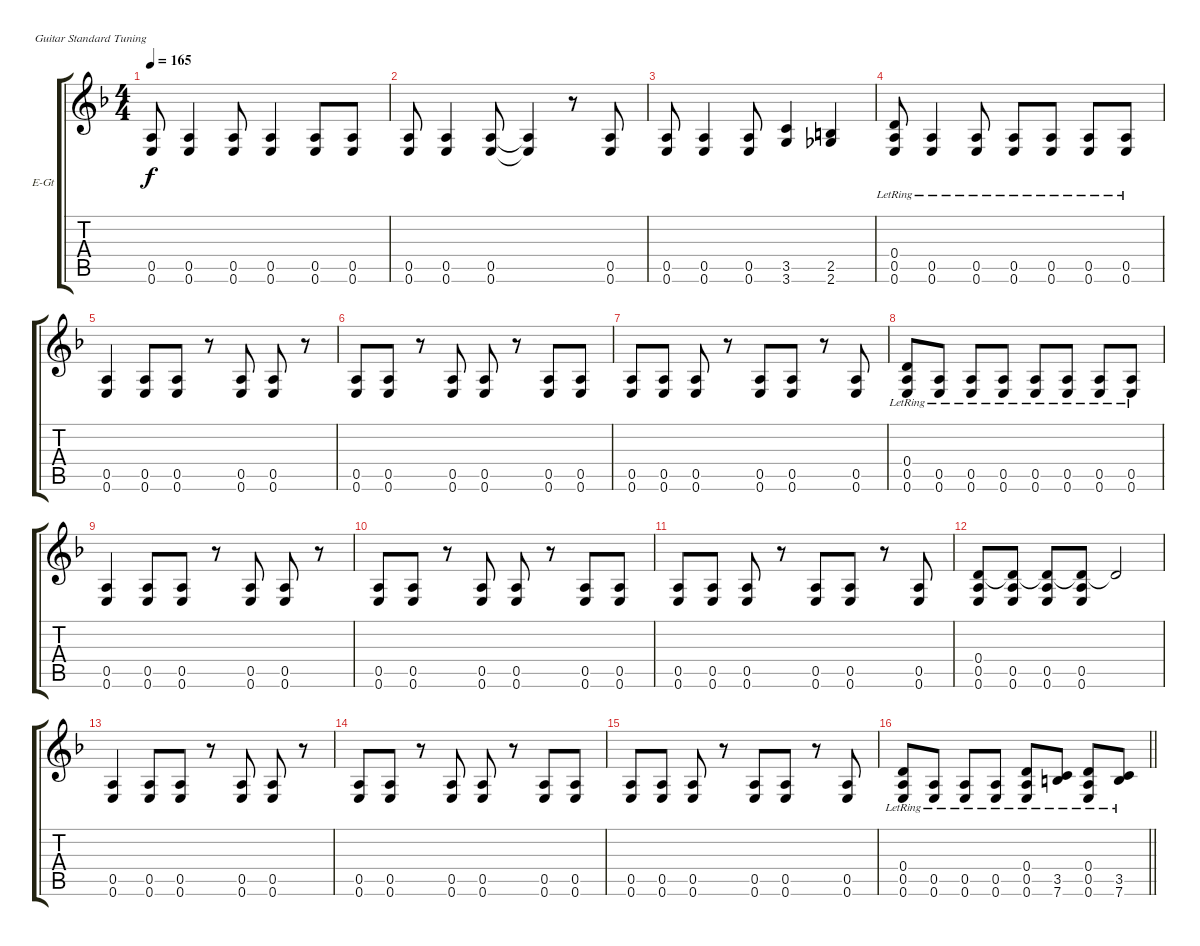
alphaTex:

\bracketExtendMode groupsimilarinstruments
\firstSystemTrackNameOrientation horizontal
\otherSystemsTrackNameOrientation horizontal
\track ("Guitar 2" "E-Gt") {instrument distortionguitar}
\staff {score tabs}
\tuning (E4 B3 G3 D3 A2 E2)
\ts (4 4)
\tempo 165
\clef g2
\ks f
(0.5 0.6).8{dy f} (0.5 0.6).4 (0.5 0.6).8 (0.5 0.6).4 (0.5 0.6).8 (0.5 0.6).8 |
(0.5 0.6).8 (0.5 0.6).4 (0.5 0.6).8 (0.5{t} 0.6{t}).4 r.8 (0.5 0.6).8 |
(0.5 0.6).8 (0.5 0.6).4 (0.5 0.6).8 (3.5 3.6).4 (2.5 2.6).4 |
(0.4{lr} 0.5{lr} 0.6{lr}).8 (0.5{lr} 0.6{lr}).4 (0.5{lr} 0.6{lr}).8 (0.5{lr} 0.6{lr}).8 (0.5{lr} 0.6{lr}).8 (0.5{lr} 0.6{lr}).8 (0.5{lr} 0.6{lr}).8 |
(0.5 0.6).4 (0.5 0.6).8 (0.5 0.6).8 r.8 (0.5 0.6).8 (0.5 0.6).8 r.8 |
(0.5 0.6).8 (0.5 0.6).8 r.8 (0.5 0.6).8 (0.5 0.6).8 r.8 (0.5 0.6).8 (0.5 0.6).8 |
(0.5 0.6).8 (0.5 0.6).8 (0.5 0.6).8 r.8 (0.5 0.6).8 (0.5 0.6).8 r.8 (0.5 0.6).8 |
(0.4{lr} 0.5{lr} 0.6{lr}).8 (0.5{lr} 0.6{lr}).8 (0.5{lr} 0.6{lr}).8 (0.5{lr} 0.6{lr}).8 (0.5{lr} 0.6{lr}).8 (0.5{lr} 0.6{lr}).8 (0.5{lr} 0.6{lr}).8 (0.5{lr} 0.6{lr}).8 |
(0.5 0.6).4 (0.5 0.6).8 (0.5 0.6).8 r.8 (0.5 0.6).8 (0.5 0.6).8 r.8 |
(0.5 0.6).8 (0.5 0.6).8 r.8 (0.5 0.6).8 (0.5 0.6).8 r.8 (0.5 0.6).8 (0.5 0.6).8 |
(0.5 0.6).8 (0.5 0.6).8 (0.5 0.6).8 r.8 (0.5 0.6).8 (0.5 0.6).8 r.8 (0.5 0.6).8 |
(0.4 0.5 0.6).8 (0.4{t} 0.5 0.6).8 (0.4{t} 0.5 0.6).8 (0.4{t} 0.5 0.6).8 0.4{t}.2 |
(0.5 0.6).4 (0.5 0.6).8 (0.5 0.6).8 r.8 (0.5 0.6).8 (0.5 0.6).8 r.8 |
(0.5 0.6).8 (0.5 0.6).8 r.8 (0.5 0.6).8 (0.5 0.6).8 r.8 (0.5 0.6).8 (0.5 0.6).8 |
(0.5 0.6).8 (0.5 0.6).8 (0.5 0.6).8 r.8 (0.5 0.6).8 (0.5 0.6).8 r.8 (0.5 0.6).8 |
\barLineRight lightlight
(0.4{lr} 0.5{lr} 0.6{lr}).8 (0.5{lr} 0.6{lr}).8 (0.5{lr} 0.6{lr}).8 (0.5{lr} 0.6{lr}).8 (0.4{lr} 0.5{lr} 0.6{lr}).8 (3.5{lr} 7.6{lr}).8 (0.4{lr} 0.5{lr} 0.6{lr}).8 (3.5{lr} 7.6{lr}).8
